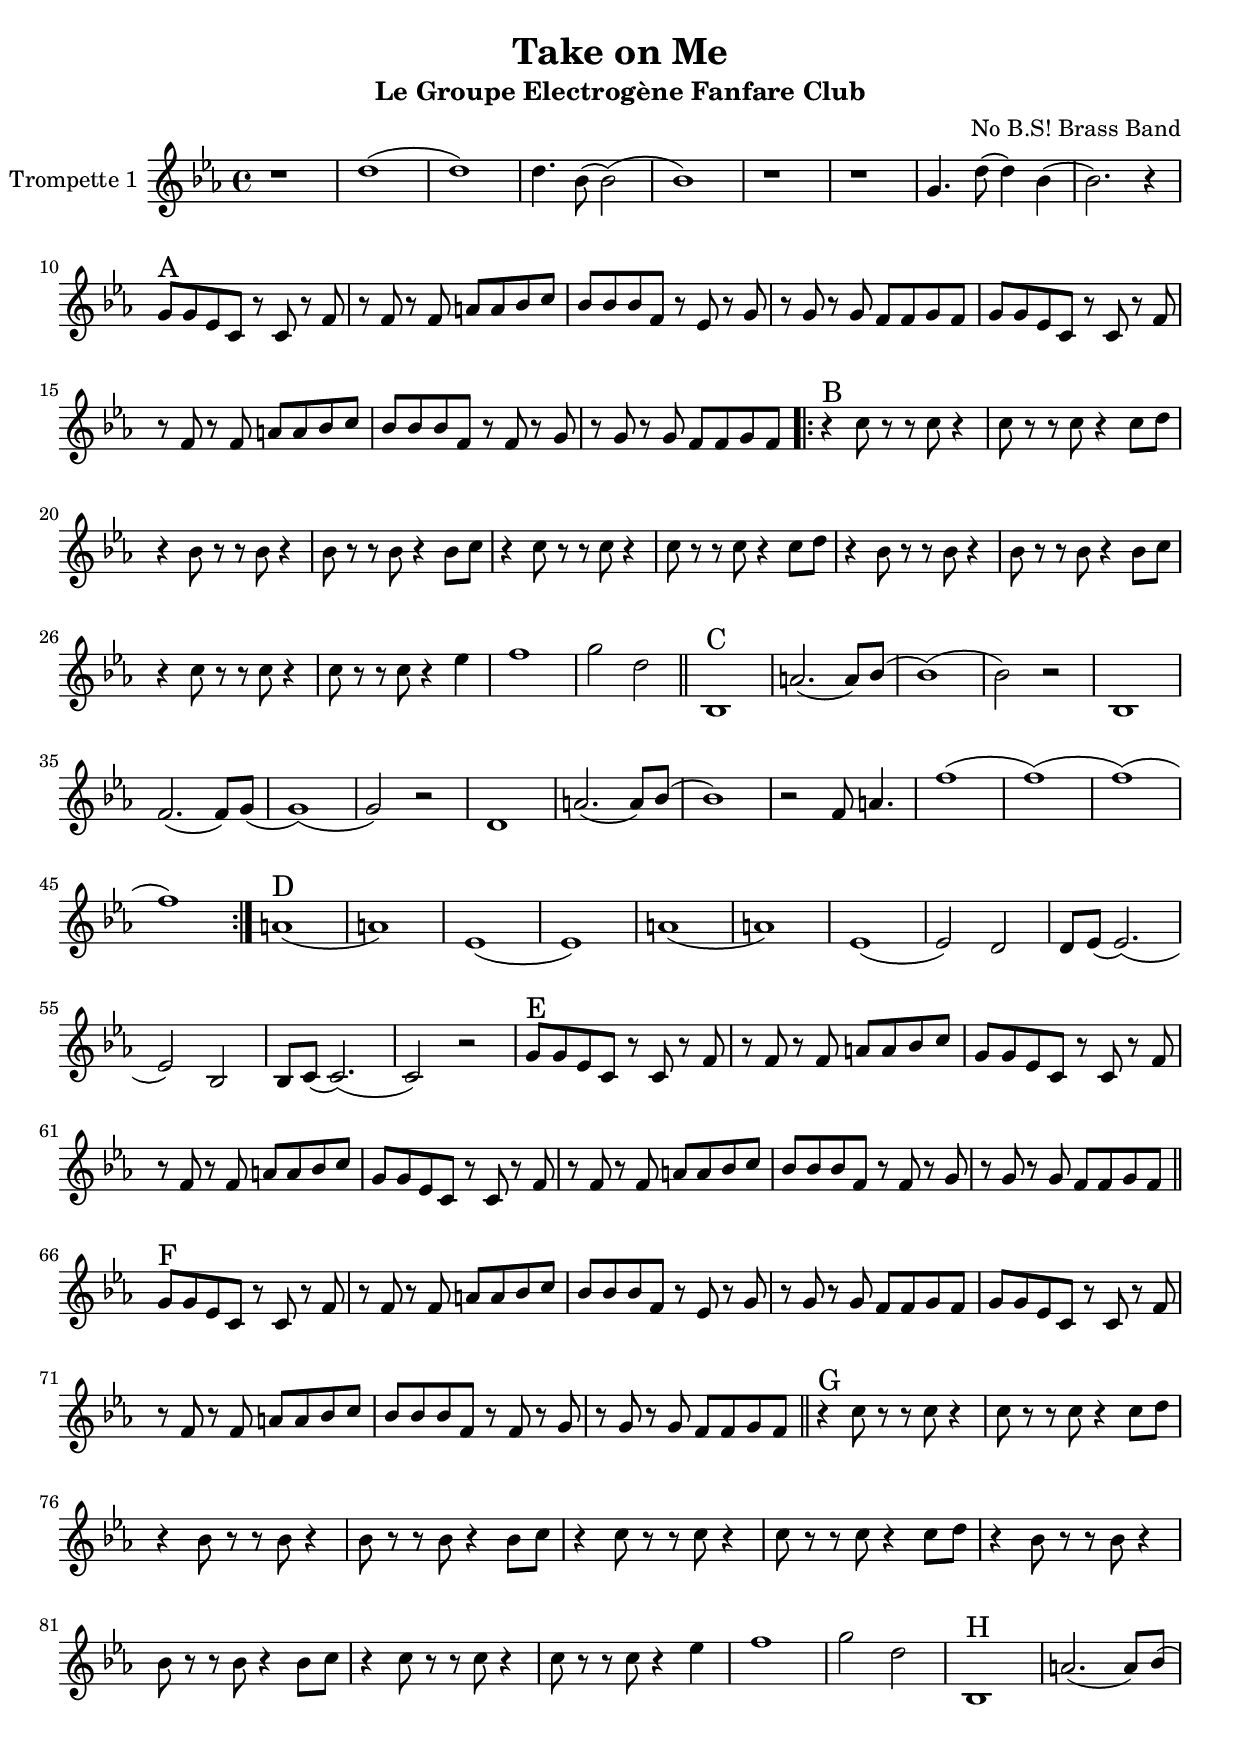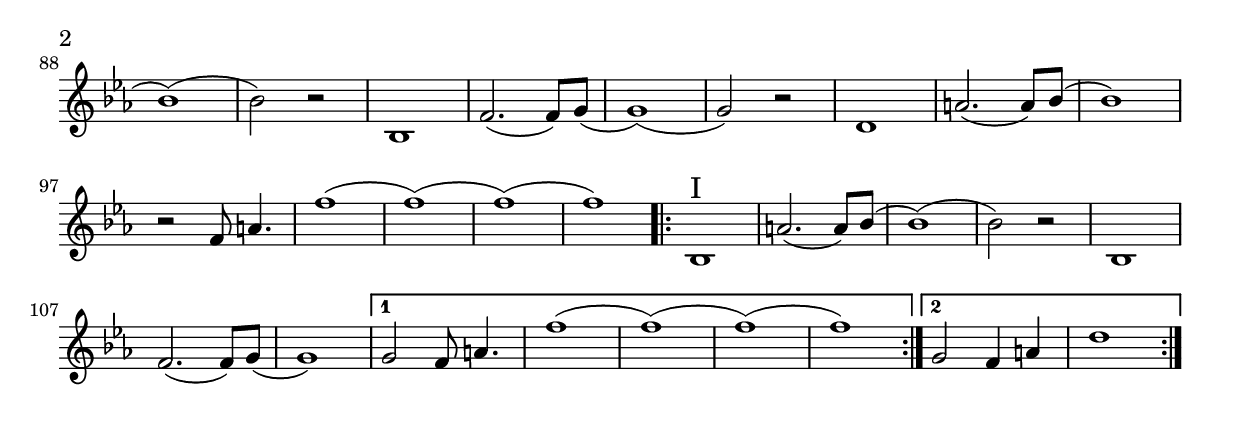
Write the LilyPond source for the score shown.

\version "2.18.2"
\language "français"

\header {
  title = "Take on Me"
   subtitle = "Le Groupe Electrogène Fanfare Club"
  composer = "No B.S! Brass Band"
}

global = {
  \key do \minor
  \time 4/4


}


voixDeux= \repeat volta 2 {
\set Staff.instrumentName = "Trompette 1 "

r1 | re'1  
(re) | re4. sib8 (sib2) 
(sib1) | r | r | sol4. re'8 (re4) sib 
(sib2.) r4 |

sol8^\markup { \huge A} sol mib do r do r fa |
r fa r fa la la sib do |
sib sib sib fa r mib r sol |
r sol r sol fa fa sol fa |
sol sol mib do r do r fa |
r fa r fa la la sib do |
sib sib sib fa r fa r sol |
r sol r sol fa fa sol fa 

 \repeat volta 2 {
r4^\markup { \huge B} do'8 r r do r4 |
do8 r r do r4 do8 re |
r4 sib8 r r sib r4 |
sib8 r r sib r4 sib8 do |
r4 do8 r r do r4 |
do8 r r do r4 do8 re |
r4 sib8 r r sib r4 |
sib8 r r sib r4 sib8 do |
r4 do8 r r do r4 |
do8 r r do r4 mib |
fa1 | sol2 re \bar "||"


sib,1^\markup { \huge C} |
la'2. (la8) sib
(sib1)
(sib2) r2 | sib,1
fa'2. (fa8) sol
(sol1) 
(sol2) r2
re1 | la'2. (la8) sib
(sib1)
r2 fa8 la4. |
fa'1
(fa)
(fa)
(fa) 
 }
 
la,1^\markup { \huge D} 
(la1)
mib
(mib)
la
(la)
mib
(mib2) re
re8 mib (mib2.)
(mib2) sib
sib8 do (do2.)
(do2) r
 

sol'8^\markup { \huge E} sol mib do r do r fa |
r fa r fa la la sib do |
sol sol mib do r do r fa |
r fa r fa la la sib do |
sol sol mib do r do r fa |
r fa r fa la la sib do |
sib sib sib fa r fa r sol |
r sol r sol fa fa sol fa \bar "||"

sol8^\markup { \huge F} sol mib do r do r fa |
r fa r fa la la sib do |
sib sib sib fa r mib r sol |
r sol r sol fa fa sol fa |
sol sol mib do r do r fa |
r fa r fa la la sib do |
sib sib sib fa r fa r sol |
r sol r sol fa fa sol fa \bar "||"

r4^\markup { \huge G} do'8 r r do r4 |
do8 r r do r4 do8 re |
r4 sib8 r r sib r4 |
sib8 r r sib r4 sib8 do |
r4 do8 r r do r4 |
do8 r r do r4 do8 re |
r4 sib8 r r sib r4 |
sib8 r r sib r4 sib8 do |
r4 do8 r r do r4 |
do8 r r do r4 mib |
fa1 | sol2 re |

sib,1^\markup { \huge H} |
la'2. (la8) sib
(sib1)
(sib2) r2 | sib,1
fa'2. (fa8) sol
(sol1) 
(sol2) r2
re1 | la'2. (la8) sib
(sib1)
r2 fa8 la4. |
fa'1
(fa)
(fa)
(fa) 


 \repeat volta 2 {
sib,,1^\markup { \huge I} |
la'2. (la8) sib
(sib1)
(sib2) r2 | sib,1
fa'2. (fa8) sol
(sol1) 

\set Score.repeatCommands = #'((volta "1") )
sol2 fa8 la4. |
fa'1
(fa)
(fa)
(fa)
\set Score.repeatCommands = #'((volta #f))
 }
 \set Score.repeatCommands = #'((volta #f) (volta "2") end-repeat)  
sol,2 fa4 la re1 
\set Score.repeatCommands = #'((volta #f))
} 










piccoloDeux =  \relative do'' {
  \global
  \voixDeux
}





piccoloDeux =  \transpose do' do \piccoloDeux

trumpetUn =  \transpose do do \piccoloDeux





\book {
  \bookOutputSuffix "trumpet1"
  \score {
    \new Staff \with {
      instrumentName = "Trompette 1"
      midiInstrument = "trumpet"
    } \trumpetUn
    \layout { }
    \midi {
      \tempo 4=140
    }
  }
}



